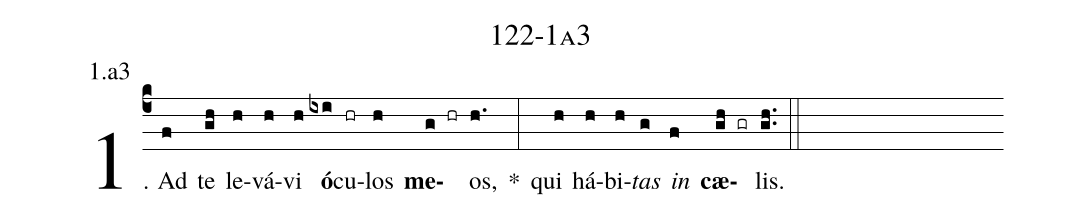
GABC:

name: 122-1a3;
annotation: 1.a3;
%%
(c4)1. Ad(f) te(gh) le(h)vá(h)vi(h) <b>ó</b>(ixi)cu(hr)los(h) <b>me</b>(g hr)os,(h.) *(:) qui(h) há(h)bi(h)<i>tas</i>(g) <i>in</i>(f) <b>cæ</b>(gh gr)lis.(gh..) (::)
